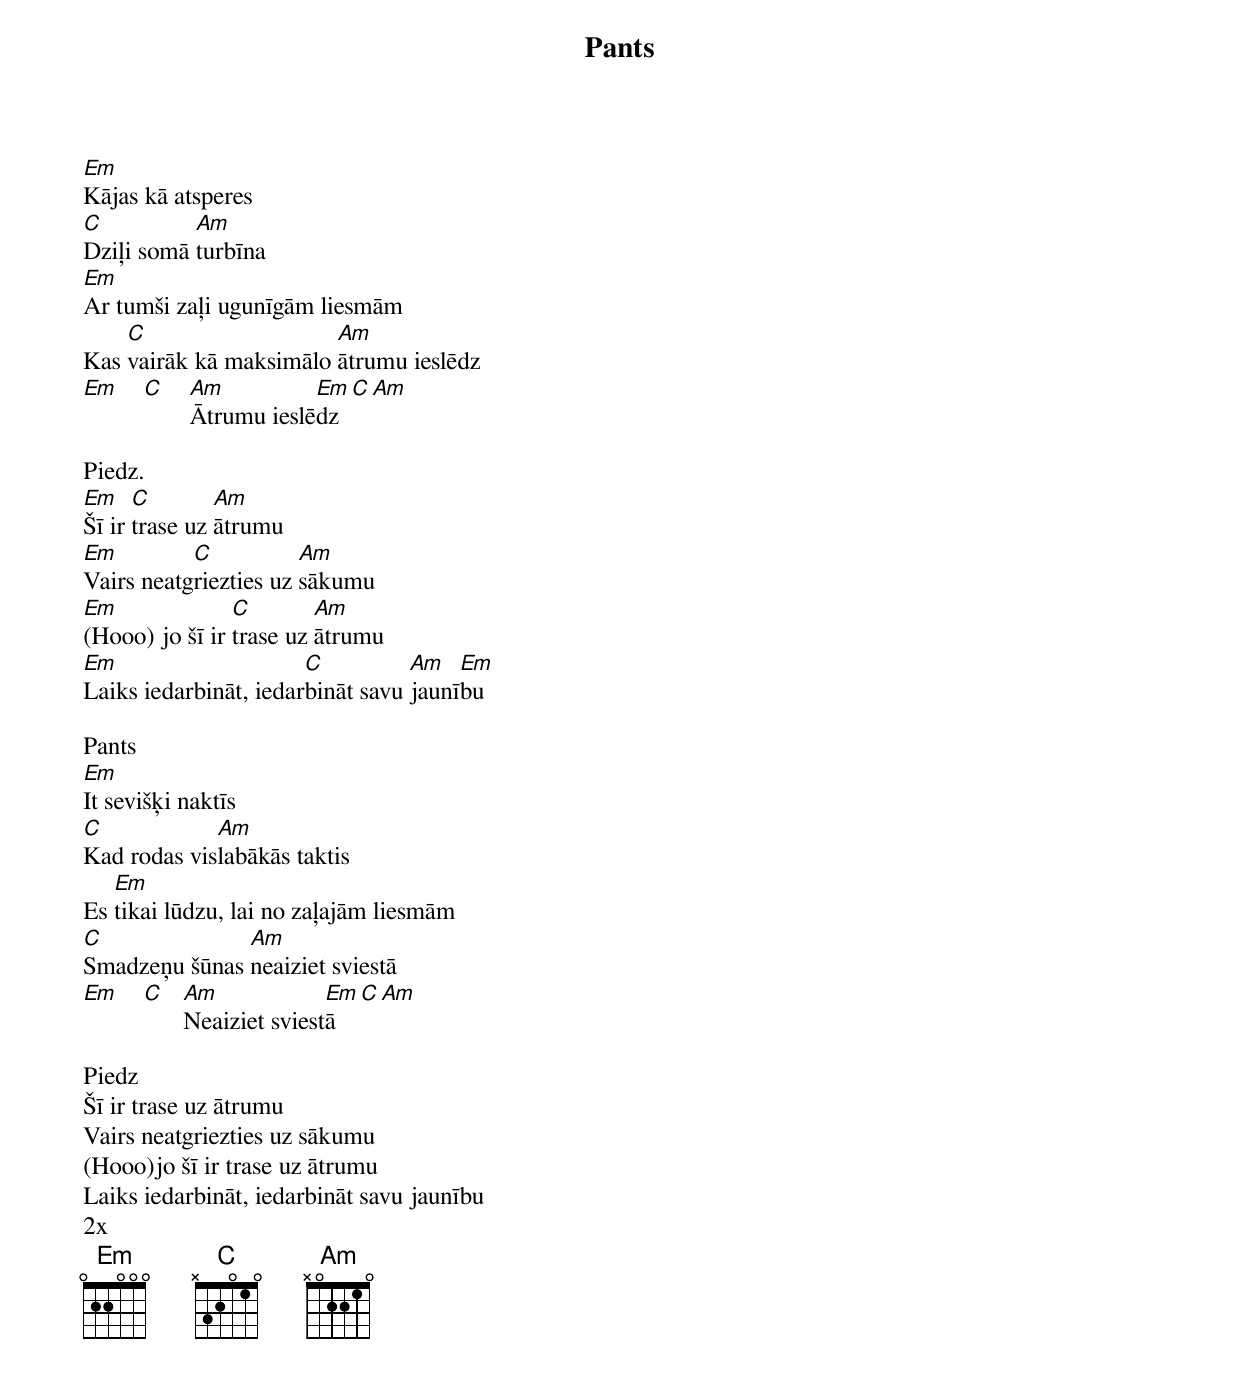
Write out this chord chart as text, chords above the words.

Pants
Em
Kājas kā atsperes
C          Am
Dziļi somā turbīna
Em
Ar tumši zaļi ugunīgām liesmām
    C                   Am
Kas vairāk kā maksimālo ātrumu ieslēdz
Em  C   Am          Em   C   Am
        Ātrumu ieslēdz

Piedz.
Em    C        Am
Šī ir trase uz ātrumu
Em         C           Am
Vairs neatgriezties uz sākumu
Em              C        Am
(Hooo) jo šī ir trase uz ātrumu
Em                     C          Am   Em
Laiks iedarbināt, iedarbināt savu jaunību

Pants
Em
It sevišķi naktīs
C            Am
Kad rodas vislabākās taktis
   Em
Es tikai lūdzu, lai no zaļajām liesmām
C              Am
Smadzeņu šūnas neaiziet sviestā
Em  C  Am             Em  C  Am
       Neaiziet sviestā

Piedz
Šī ir trase uz ātrumu
Vairs neatgriezties uz sākumu
(Hooo)jo šī ir trase uz ātrumu
Laiks iedarbināt, iedarbināt savu jaunību
2x
